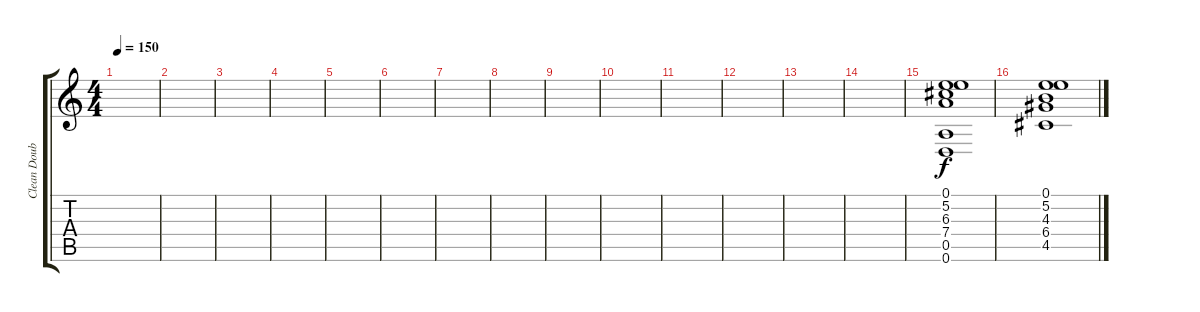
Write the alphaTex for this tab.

\track ("Clean Double" "Clean Doub") {instrument electricguitarclean}
\staff {score tabs}
\tuning (E4 B3 G3 D3 A2 D2) {hide}
\ts (4 4)
\tempo 150
\clef g2
\ks c
|
|
|
|
|
|
|
|
|
|
|
|
|
|
(0.1 5.2 6.3 7.4 0.5 0.6).1 |
(0.1 5.2 4.3 6.4 4.5).1
